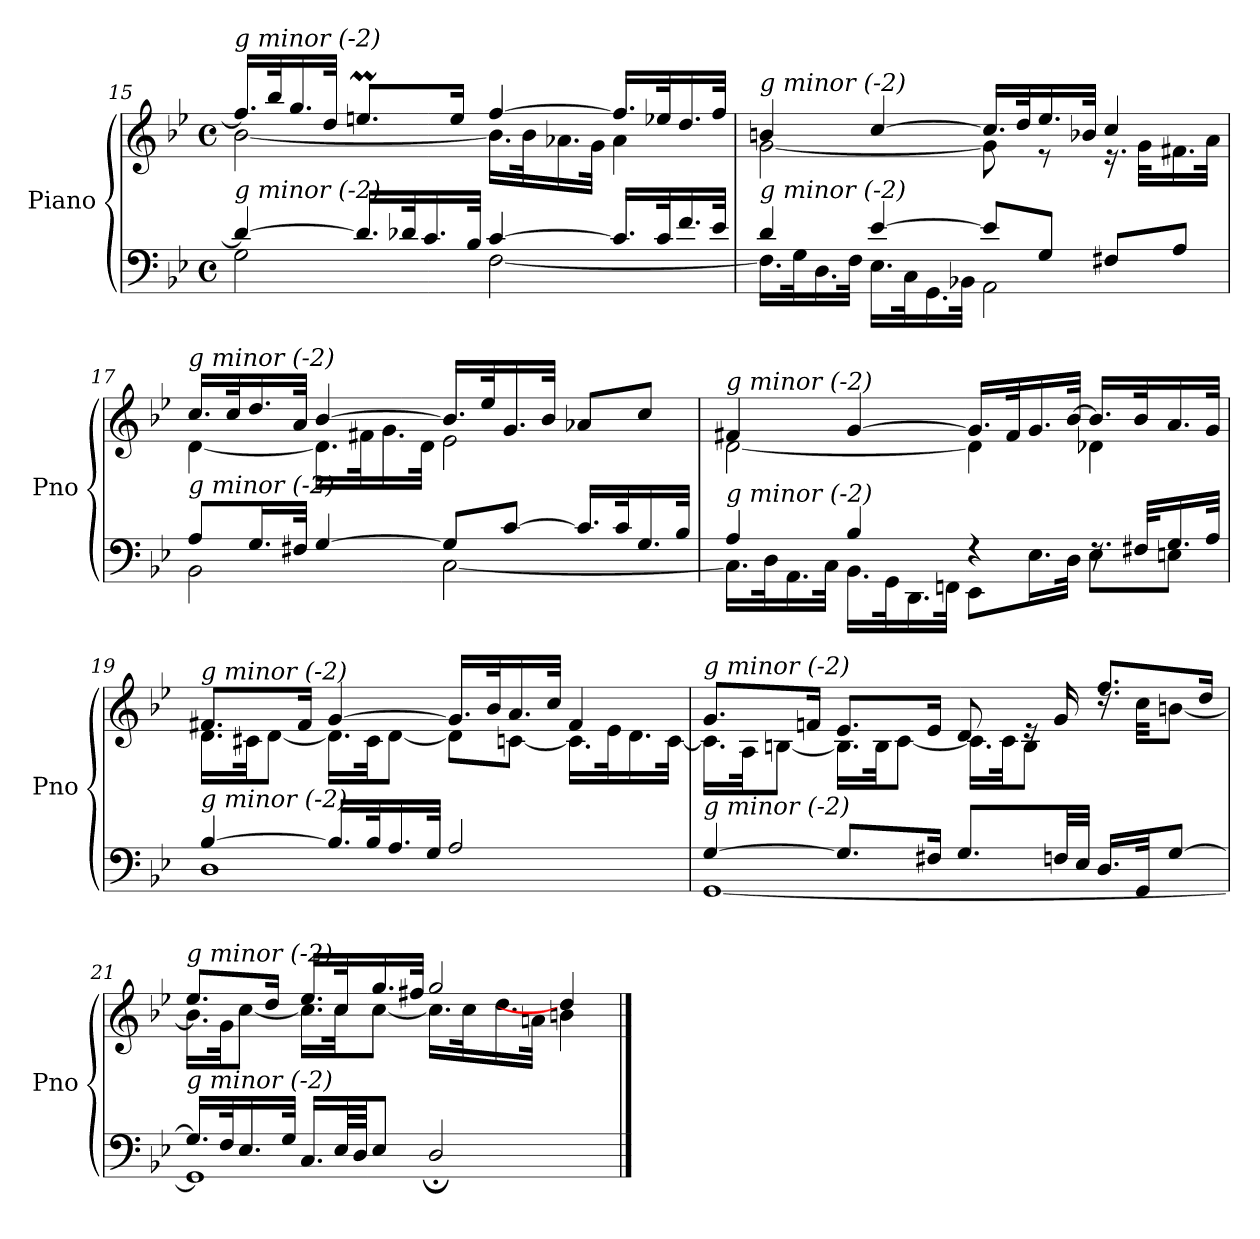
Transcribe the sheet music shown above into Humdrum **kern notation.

**kern	**kern
*part1	*part1
*staff2	*staff1
*I"Piano	*
*I'Pno	*
!!LO:LB:g=z
*clefF4	*clefG2
*k[b-e-]	*k[b-e-]
*M4/4	*M4/4
*met(c)	*met(c)
=15	=15
*^	*^
!	!	!LO:TX:i:t=g minor (-2)	!
!LO:TX:i:t=g minor (-2)	!	!	!
4d/_	2G\	16.ff/LL]	[2b-\
.	.	32bb-/K	.
.	.	16.gg/	.
.	.	32dd/JJk	.
16.d/LL]	.	8.eenm/L	.
32d-X/K	.	.	.
16.c/	.	.	.
.	.	16ee/Jk	.
32B-/JJk	.	.	.
[4c/	[2F\	[4ff/	16.b-\LL]
.	.	.	32b-\K
.	.	.	16.a-X\
.	.	.	32g\JJk
16.c/LL]	.	16.ff/LL]	4a-\
32c/K	.	32ee-X/K	.
16.f/	.	16.dd/	.
32e-/JJk	.	32ff/JJk	.
!!LO:LB:g=z	!!
=16	=16	=16	=16
!	!	!LO:TX:i:t=g minor (-2)	!
!LO:TX:i:t=g minor (-2)	!	!	!
4d/	16.F\LL]	4bn/	[2g\
.	32G\K	.	.
.	16.D\	.	.
.	32F\JJk	.	.
[4e-/	16.E-\LL	[4cc/	.
.	32C\K	.	.
.	16.GG\	.	.
.	32BB-X\JJk	.	.
8e-/L]	2AA\	16.cc/LL]	8g\]
.	.	32dd/K	.
8G/J	.	16.ee-/	8r
.	.	32b-X/JJk	.
8F#X/L	.	4cc/	16.r
.	.	.	32g\KLL
8A/J	.	.	16.f#X\
.	.	.	32a\JJk
=17	=17	=17	=17
!	!	!LO:TX:i:t=g minor (-2)	!
!LO:TX:i:t=g minor (-2)	!	!	!
8A/L	2BB-\	16.cc/LL	[4d\
.	.	32cc/K	.
16.G/L	.	16.dd/	.
32F#X/JJk	.	32a/JJk	.
[4G/	.	[4b-/	16.d\LL]
.	.	.	32f#X\K
.	.	.	16.g\
.	.	.	32d\JJk
8G/L]	[2C\	16.b-/LL]	2e-\
.	.	32ee-/K	.
[8c/J	.	16.g/	.
.	.	32b-/JJk	.
16.c/LL]	.	8a-X/L	.
32c/K	.	.	.
16.G/	.	8cc/J	.
32B-/JJk	.	.	.
!!LO:LB:g=z	!!
=18	=18	=18	=18
!	!	!LO:TX:i:t=g minor (-2)	!
!LO:TX:i:t=g minor (-2)	!	!	!
4A/	16.C\LL]	4f#X/	[2d\
.	32D\K	.	.
.	16.AA\	.	.
.	32C\JJk	.	.
4B-/	16.BB-\LL	[4g/	.
.	32GG\K	.	.
.	16.DD\	.	.
.	32FFn\JJk	.	.
4rF	8EE-\L	16.g/LL]	4d\]
.	.	32f#/K	.
.	16.E-\L	16.g/	.
.	32D\JJk	[32b-/JJk	.
16.rF	8E-\L	16.b-/LL]	4d-Xi\
32F#X/KLL	.	32b-/K	.
16.G/	8En\J	16.a/	.
32A/JJk	.	32g/JJk	.
=19	=19	=19	=19
!	!	!LO:TX:i:t=g minor (-2)	!
!LO:TX:i:t=g minor (-2)	!	!	!
[4B-/	1D	8.f#X/L	16.d\LL
.	.	.	32c#X\JK
.	.	.	[8d\J
.	.	16f#/Jk	.
16.B-/LL]	.	[4g/	16.d\LL]
32B-/K	.	.	32c#\JK
16.A/	.	.	[8d\J
32G/JJk	.	.	.
2A/	.	16.g/LL]	8d\L]
.	.	32b-/K	.
.	.	16.a/	[8cn\J
.	.	32cc/JJk	.
.	.	4f#/	16.c\LL]
.	.	.	32e-\K
.	.	.	16.d\
.	.	.	[32c\JJk
!!LO:PB:g=z	!!
=20	=20	=20	=20
!	!	!LO:TX:i:t=g minor (-2)	!
!LO:TX:i:t=g minor (-2)	!	!	!
[4G/	[1GG	8.g/L	16.c\LL]
.	.	.	32A\JK
.	.	.	[8Bn\J
.	.	16fn/Jk	.
8.G/L]	.	8.e-/L	16.B\LL]
.	.	.	32B\JK
.	.	.	[8c\J
16F#X/Jk	.	16e-/Jk	.
8.G/L	.	8d/	16.c\LL]
.	.	.	32c\JK
.	.	16re	8B\J
32Fn/LL	.	16g/	.
32E-/JJJ	.	.	.
16.D/LL	.	8.ff/L	16.rdd
32GG/JK	.	.	32cc\KKL
[8G/J	.	.	[8bn\J
.	.	16dd/Jk	.
=21	=21	=21	=21
*	*^	*	*^
!	!	!	!LO:TX:i:t=g minor (-2)	!	!
!LO:TX:i:t=g minor (-2)	!	!	!	!	!
2ryy	16.G/LL]	1GG]	8.ee-/L	16.b\LL]	2ryy
.	32F/K	.	.	32g\JK	.
.	16.E-/	.	.	[8cc\J	.
.	.	.	16dd/Jk	.	.
.	32G/JJk	.	.	.	.
.	16.C/LL	.	16.ee-/LL	16.cc\LL]	.
.	64E-/LL	.	32cc/K	32cc\JK	.
.	64D/JJJ	.	.	.	.
.	8E-/J	.	16.gg/	[8cc\J	.
.	.	.	32ff#X/JJk	.	.
8ryy	2D;/	.	2gg/	16.cc\LL]	8ryy
.	.	.	.	32cc\K	.
4.ryy	.	.	.	16.dd\	[8dd;</yy
.	.	.	.	32an\JJk	.
.	.	.	.	4bn\	4dd/]
*v	*v	*v	*	*	*
*	*v	*v	*v
==	==
*-	*-
